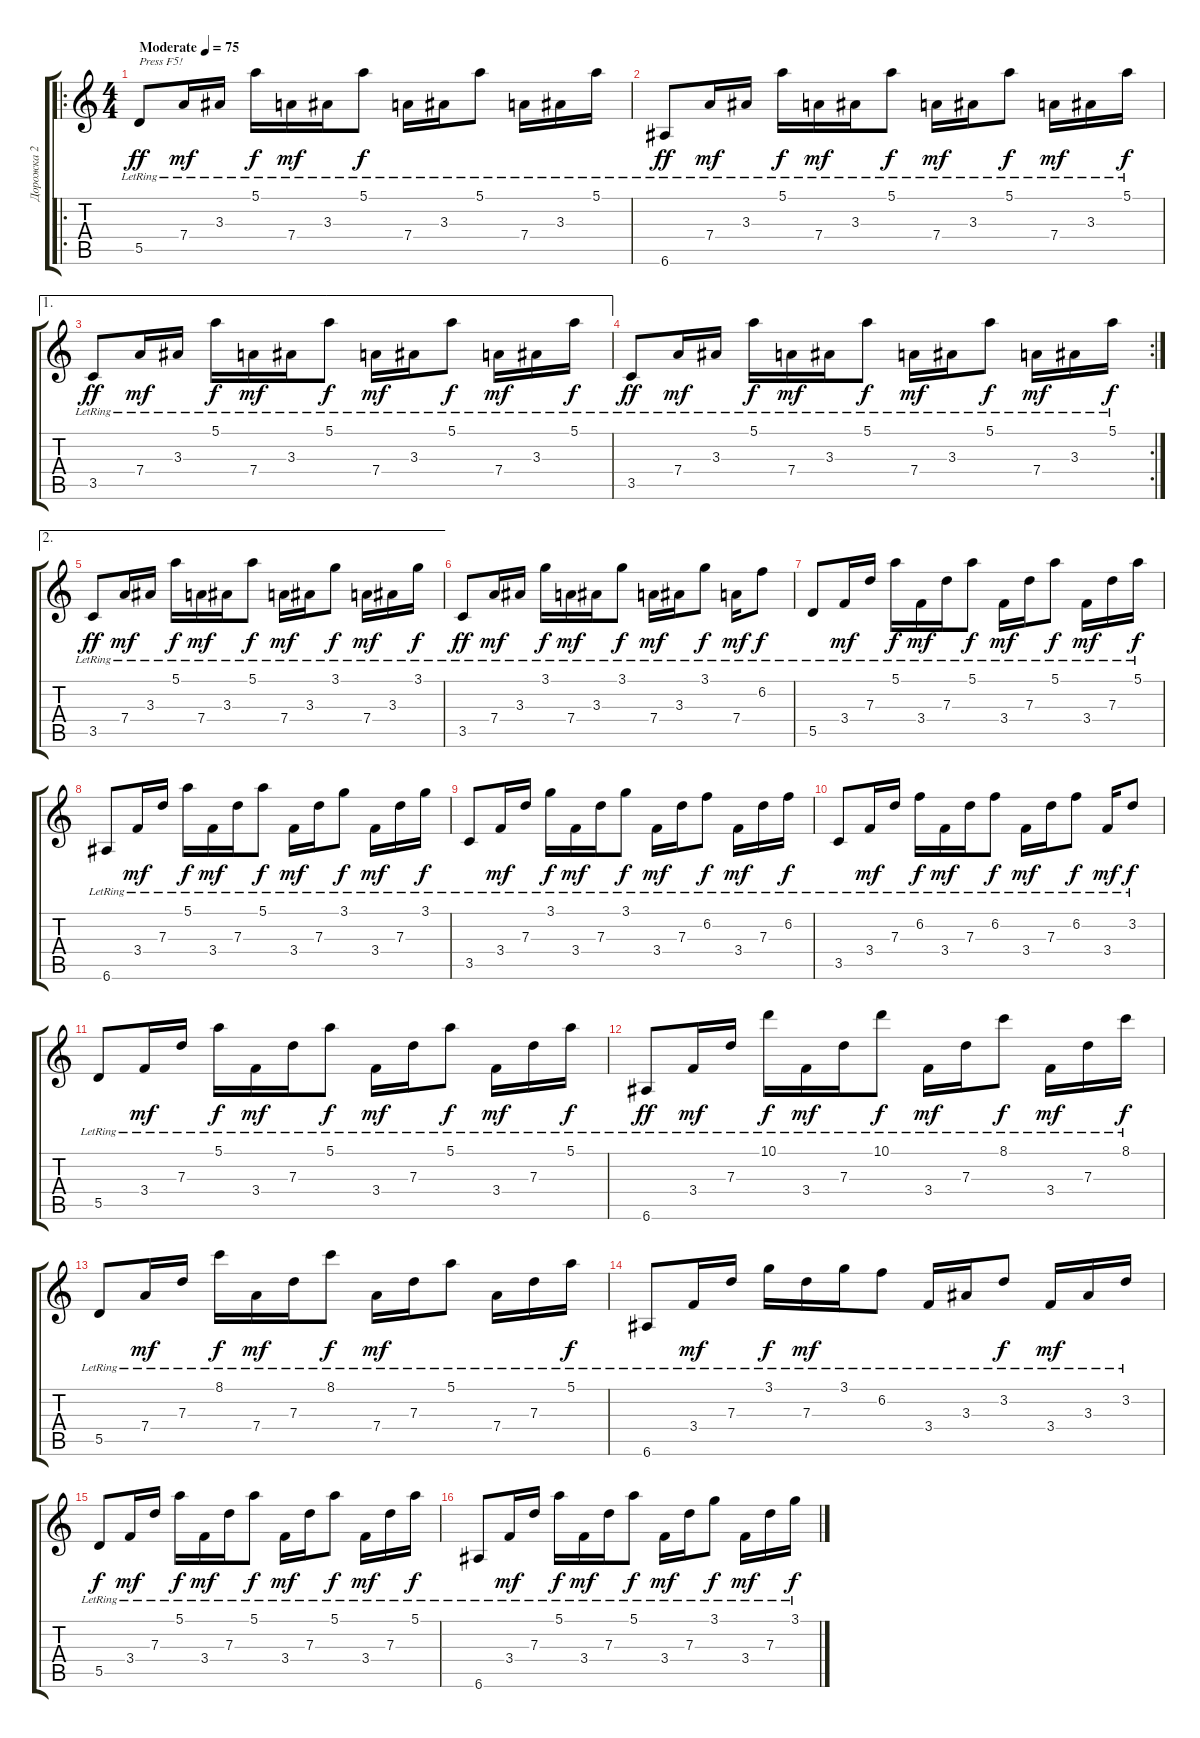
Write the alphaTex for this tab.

\track ("Дорожка 2" "Дорожка 2") {instrument acousticguitarsteel}
\staff {score tabs}
\tuning (E4 B3 G3 D3 A2 E2) {hide}
\ro
\ts (4 4)
\tempo (75 "Moderate")
\clef g2
\ks c
5.5{lr}.8{txt "Press F5!" dy ff instrument acousticguitarsteel} 7.4{lr}.16{dy mf} 3.3{lr}.16 5.1{lr}.16{dy f} 7.4{lr}.16{dy mf} 3.3{lr}.16 5.1{lr}.8{dy f} 7.4{lr}.16 3.3{lr}.16 5.1{lr}.8 7.4{lr}.16 3.3{lr}.16 5.1{lr}.16 |
6.6{lr}.8{dy ff} 7.4{lr}.16{dy mf} 3.3{lr}.16 5.1{lr}.16{dy f} 7.4{lr}.16{dy mf} 3.3{lr}.16 5.1{lr}.8{dy f} 7.4{lr}.16{dy mf} 3.3{lr}.16 5.1{lr}.8{dy f} 7.4{lr}.16{dy mf} 3.3{lr}.16 5.1{lr}.16{dy f} |
\ae 1
3.5{lr}.8{dy ff} 7.4{lr}.16{dy mf} 3.3{lr}.16 5.1{lr}.16{dy f} 7.4{lr}.16{dy mf} 3.3{lr}.16 5.1{lr}.8{dy f} 7.4{lr}.16{dy mf} 3.3{lr}.16 5.1{lr}.8{dy f} 7.4{lr}.16{dy mf} 3.3{lr}.16 5.1{lr}.16{dy f} |
\rc 2
3.5{lr}.8{dy ff} 7.4{lr}.16{dy mf} 3.3{lr}.16 5.1{lr}.16{dy f} 7.4{lr}.16{dy mf} 3.3{lr}.16 5.1{lr}.8{dy f} 7.4{lr}.16{dy mf} 3.3{lr}.16 5.1{lr}.8{dy f} 7.4{lr}.16{dy mf} 3.3{lr}.16 5.1{lr}.16{dy f} |
\ae 2
3.5{lr}.8{dy ff} 7.4{lr}.16{dy mf} 3.3{lr}.16 5.1{lr}.16{dy f} 7.4{lr}.16{dy mf} 3.3{lr}.16 5.1{lr}.8{dy f} 7.4{lr}.16{dy mf} 3.3{lr}.16 3.1{lr}.8{dy f} 7.4{lr}.16{dy mf} 3.3{lr}.16 3.1{lr}.16{dy f} |
3.5{lr}.8{dy ff} 7.4{lr}.16{dy mf} 3.3{lr}.16 3.1{lr}.16{dy f} 7.4{lr}.16{dy mf} 3.3{lr}.16 3.1{lr}.8{dy f} 7.4{lr}.16{dy mf} 3.3{lr}.16 3.1{lr}.8{dy f} 7.4{lr}.16{dy mf} 6.2{lr}.8{dy f} |
5.5{lr}.8 3.4{lr}.16{dy mf} 7.3{lr}.16 5.1{lr}.16{dy f} 3.4{lr}.16{dy mf} 7.3{lr}.16 5.1{lr}.8{dy f} 3.4{lr}.16{dy mf} 7.3{lr}.16 5.1{lr}.8{dy f} 3.4{lr}.16{dy mf} 7.3{lr}.16 5.1{lr}.16{dy f} |
6.6{lr}.8 3.4{lr}.16{dy mf} 7.3{lr}.16 5.1{lr}.16{dy f} 3.4{lr}.16{dy mf} 7.3{lr}.16 5.1{lr}.8{dy f} 3.4{lr}.16{dy mf} 7.3{lr}.16 3.1{lr}.8{dy f} 3.4{lr}.16{dy mf} 7.3{lr}.16 3.1{lr}.16{dy f} |
3.5{lr}.8 3.4{lr}.16{dy mf} 7.3{lr}.16 3.1{lr}.16{dy f} 3.4{lr}.16{dy mf} 7.3{lr}.16 3.1{lr}.8{dy f} 3.4{lr}.16{dy mf} 7.3{lr}.16 6.2{lr}.8{dy f} 3.4{lr}.16{dy mf} 7.3{lr}.16 6.2{lr}.16{dy f} |
3.5{lr}.8 3.4{lr}.16{dy mf} 7.3{lr}.16 6.2{lr}.16{dy f} 3.4{lr}.16{dy mf} 7.3{lr}.16 6.2{lr}.8{dy f} 3.4{lr}.16{dy mf} 7.3{lr}.16 6.2{lr}.8{dy f} 3.4{lr}.16{dy mf} 3.2{lr}.8{dy f} |
5.5{lr}.8 3.4{lr}.16{dy mf} 7.3{lr}.16 5.1{lr}.16{dy f} 3.4{lr}.16{dy mf} 7.3{lr}.16 5.1{lr}.8{dy f} 3.4{lr}.16{dy mf} 7.3{lr}.16 5.1{lr}.8{dy f} 3.4{lr}.16{dy mf} 7.3{lr}.16 5.1{lr}.16{dy f} |
6.6{lr}.8{dy ff} 3.4{lr}.16{dy mf} 7.3{lr}.16 10.1{lr}.16{dy f} 3.4{lr}.16{dy mf} 7.3{lr}.16 10.1{lr}.8{dy f} 3.4{lr}.16{dy mf} 7.3{lr}.16 8.1{lr}.8{dy f} 3.4{lr}.16{dy mf} 7.3{lr}.16 8.1{lr}.16{dy f} |
5.5{lr}.8 7.4{lr}.16{dy mf} 7.3{lr}.16 8.1{lr}.16{dy f} 7.4{lr}.16{dy mf} 7.3{lr}.16 8.1{lr}.8{dy f} 7.4{lr}.16{dy mf} 7.3{lr}.16 5.1{lr}.8 7.4{lr}.16 7.3{lr}.16 5.1{lr}.16{dy f} |
6.6{lr}.8 3.4{lr}.16{dy mf} 7.3{lr}.16 3.1{lr}.16{dy f} 7.3{lr}.16{dy mf} 3.1{lr}.16 6.2{lr}.8 3.4{lr}.16 3.3{lr}.16 3.2{lr}.8{dy f} 3.4{lr}.16{dy mf} 3.3{lr}.16 3.2{lr}.16 |
5.5{lr}.8{dy f} 3.4{lr}.16{dy mf} 7.3{lr}.16 5.1{lr}.16{dy f} 3.4{lr}.16{dy mf} 7.3{lr}.16 5.1{lr}.8{dy f} 3.4{lr}.16{dy mf} 7.3{lr}.16 5.1{lr}.8{dy f} 3.4{lr}.16{dy mf} 7.3{lr}.16 5.1{lr}.16{dy f} |
6.6{lr}.8 3.4{lr}.16{dy mf} 7.3{lr}.16 5.1{lr}.16{dy f} 3.4{lr}.16{dy mf} 7.3{lr}.16 5.1{lr}.8{dy f} 3.4{lr}.16{dy mf} 7.3{lr}.16 3.1{lr}.8{dy f} 3.4{lr}.16{dy mf} 7.3{lr}.16 3.1{lr}.16{dy f}
